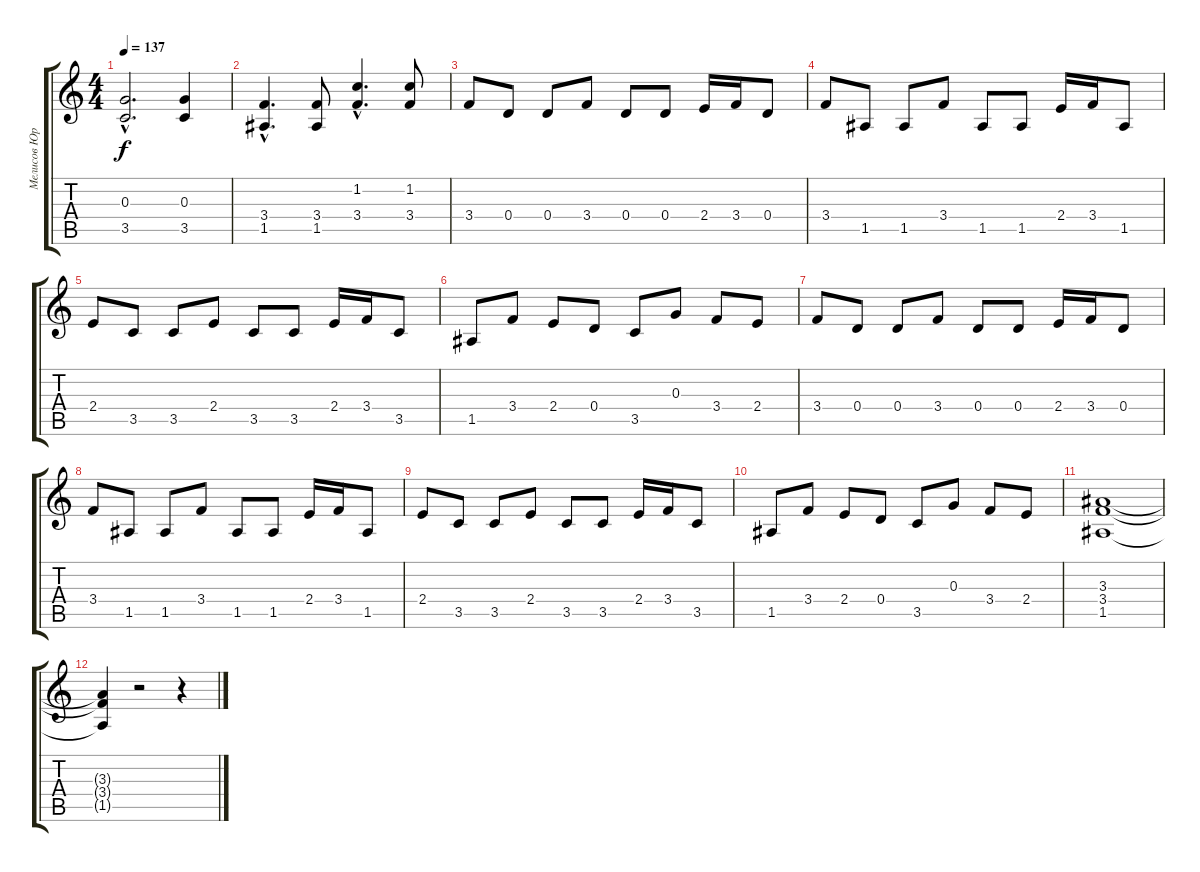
\track ("Мелисов Юрий" "Мелисов Юр") {instrument distortionguitar}
\staff {score tabs}
\tuning (E4 B3 G3 D3 A2 E2) {hide}
\ts (4 4)
\tempo 137
\clef g2
\ks c
(0.3{hac} 3.5{hac}).2{d dy f} (0.3 3.5).4 |
(3.4{hac} 1.5{hac}).4{d} (3.4 1.5).8 (1.2{hac} 3.4{hac}).4{d} (1.2 3.4).8 |
3.4.8 0.4.8 0.4.8 3.4.8 0.4.8 0.4.8 2.4.16 3.4.16 0.4.8 |
3.4.8 1.5.8 1.5.8 3.4.8 1.5.8 1.5.8 2.4.16 3.4.16 1.5.8 |
2.4.8 3.5.8 3.5.8 2.4.8 3.5.8 3.5.8 2.4.16 3.4.16 3.5.8 |
1.5.8 3.4.8 2.4.8 0.4.8 3.5.8 0.3.8 3.4.8 2.4.8 |
3.4.8 0.4.8 0.4.8 3.4.8 0.4.8 0.4.8 2.4.16 3.4.16 0.4.8 |
3.4.8 1.5.8 1.5.8 3.4.8 1.5.8 1.5.8 2.4.16 3.4.16 1.5.8 |
2.4.8 3.5.8 3.5.8 2.4.8 3.5.8 3.5.8 2.4.16 3.4.16 3.5.8 |
1.5.8 3.4.8 2.4.8 0.4.8 3.5.8 0.3.8 3.4.8 2.4.8 |
(3.3 3.4 1.5).1 |
(3.3{t} 3.4{t} 1.5{t}).4 r.2 r.4
